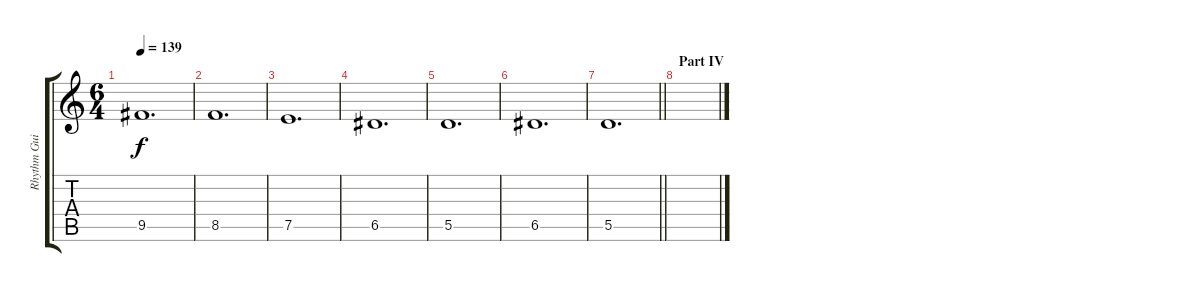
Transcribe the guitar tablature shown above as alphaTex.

\track ("Rhythm Guitar II (Tim Renwick)" "Rhythm Gui") {instrument electricguitarclean}
\staff {score tabs}
\tuning (E4 B3 G3 D3 A2 E2) {hide}
\ts (6 4)
\tempo 139
\clef g2
\ks c
9.5.1{d dy f} |
8.5.1{d} |
7.5.1{d} |
6.5.1{d} |
5.5.1{d} |
6.5.1{d} |
\barLineRight lightlight
5.5.1{d} |
\section ("" "Part IV")
